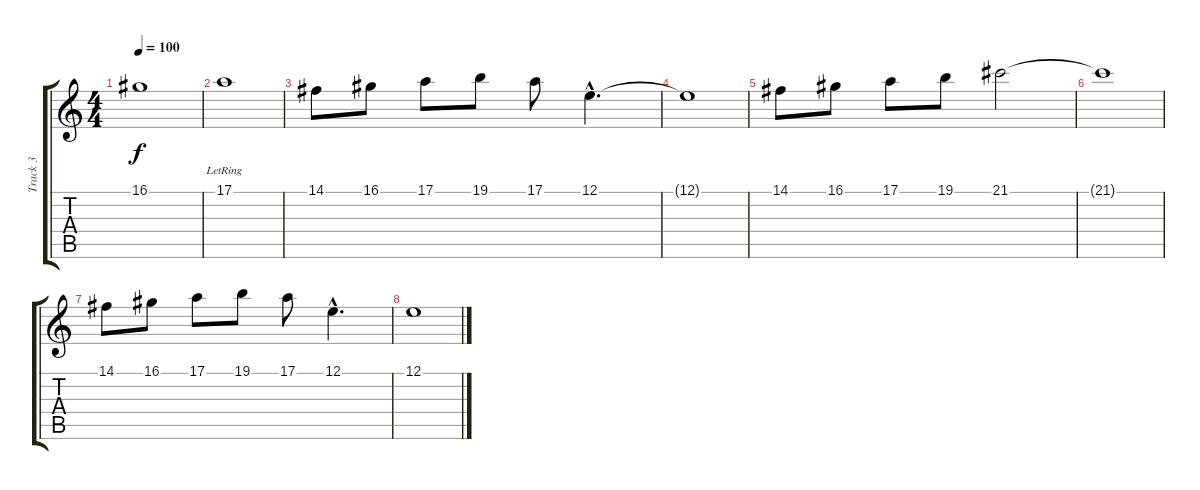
\track ("Track 3" "Track 3") {instrument stringensemble1}
\staff {score tabs}
\tuning (E4 B3 G3 D3 A2 E2) {hide}
\ts (4 4)
\tempo 100
\clef g2
\ks c
16.1.1{dy f} |
17.1{lr}.1 |
14.1.8 16.1.8 17.1.8 19.1.8 17.1.8 12.1{hac}.4{d} |
12.1{t}.1 |
14.1.8 16.1.8 17.1.8 19.1.8 21.1.2 |
21.1{t}.1 |
14.1.8 16.1.8 17.1.8 19.1.8 17.1.8 12.1{hac}.4{d} |
12.1.1
